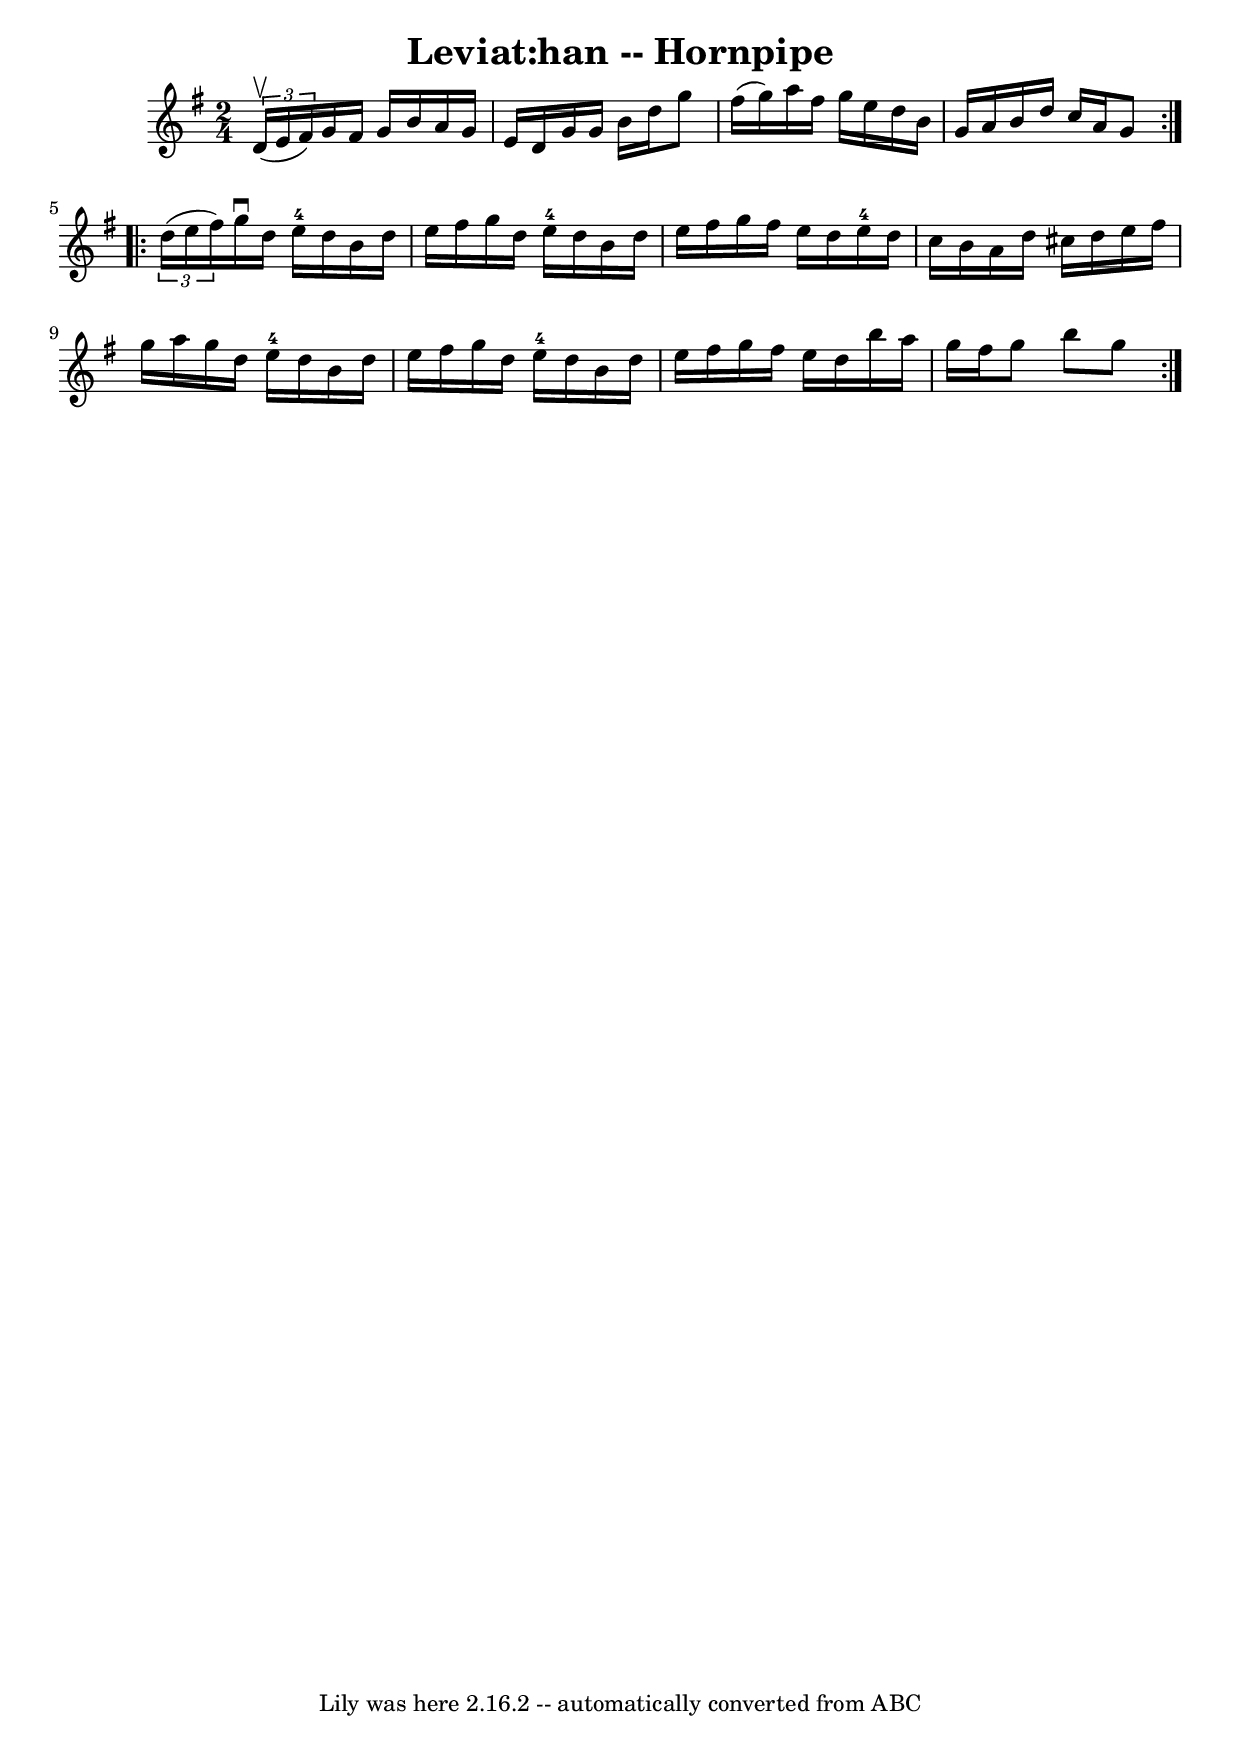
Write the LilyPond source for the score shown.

\version "2.7.40"
\include "Mammoth.ily"
\header {
	%% book = "Cole's 1000 Fiddle Tunes"
	crossRefNumber = "1"
	footnotes = ""
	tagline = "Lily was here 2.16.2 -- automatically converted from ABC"
	title = "Leviat:han -- Hornpipe"
}
voicedefault =  {


\repeat volta 2 {
\time 2/4 \key g \major   \times 2/3 { d'16 (^\upbow e'16 fis'16) } 
|
 g'16 fis'16 g'16 b'16 a'16 g'16 e'16 d'16  
|
 g'16 g'16 b'16 d''16 g''8 fis''16 (g''16) 
|
 a''16 fis''16 g''16 e''16 d''16 b'16 g'16 a'16  
|
 b'16 d''16 c''16 a'16 g'8  }     \repeat volta 2 {   
\times 2/3 { d''16 (e''16 fis''16) } |
 g''16^\downbow   
d''16 e''16-4 d''16 b'16 d''16 e''16 fis''16  |
   
g''16 d''16 e''16-4 d''16 b'16 d''16 e''16 fis''16  
|
 g''16 fis''16 e''16 d''16 e''16-4 d''16 c''16  
 b'16  |
 a'16 d''16 cis''16 d''16 e''16 fis''16    
g''16 a''16  |
 g''16 d''16 e''16-4 d''16 b'16    
d''16 e''16 fis''16  |
 g''16 d''16 e''16-4 d''16    
b'16 d''16 e''16 fis''16  |
 g''16 fis''16 e''16    
d''16 b''16 a''16 g''16 fis''16  |
 g''8 b''8 g''8  } 
  
}

\score{
    <<

	\context Staff="default"
	{
	    \voicedefault 
	}

    >>
	\layout {
	}
	\midi {}
}
